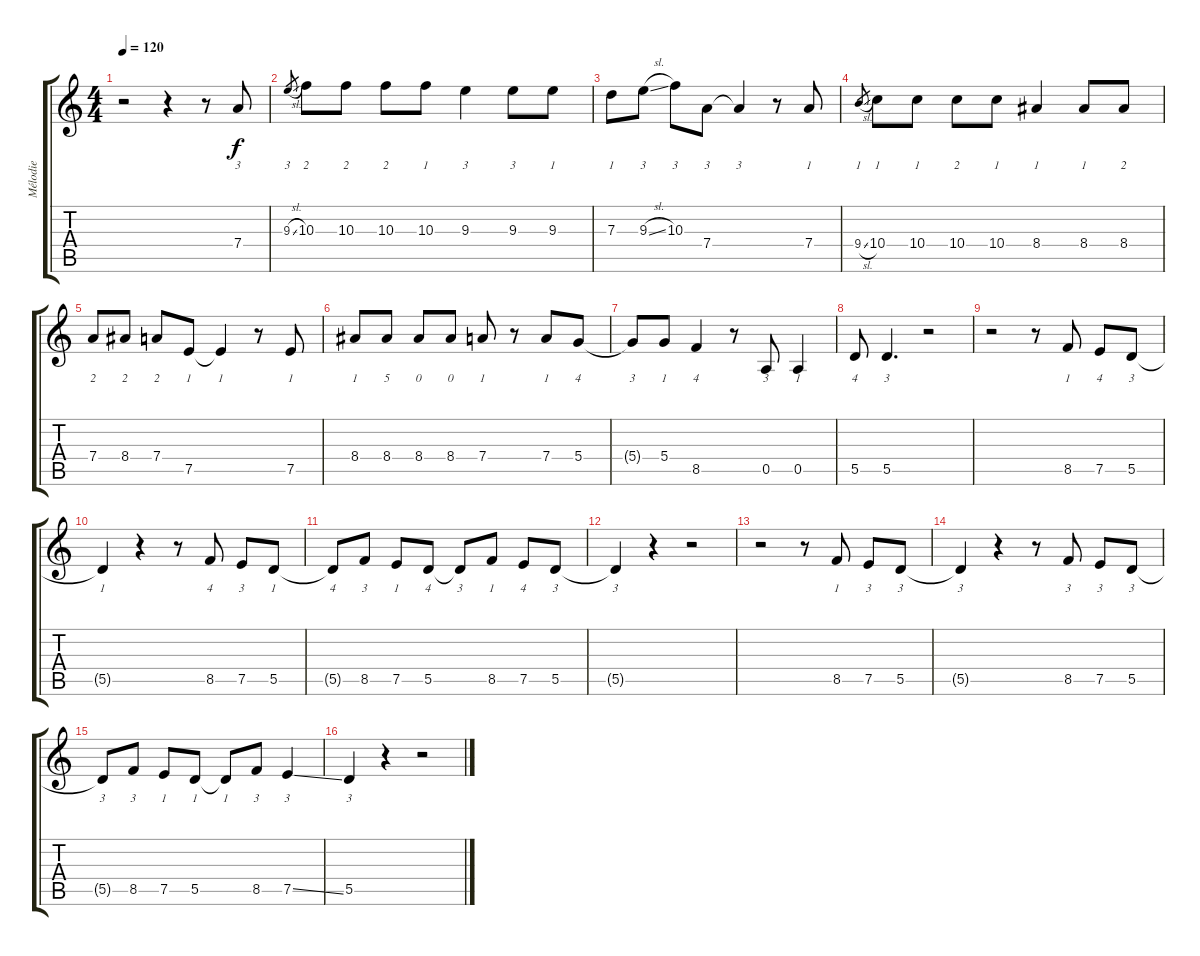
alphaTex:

\track ("Mélodie" "Mélodie") {instrument electricguitarjazz}
\staff {score tabs}
\tuning (E4 B3 G3 D3 A2 E2) {hide}
\ts (4 4)
\tempo 120
\clef g2
\ks c
r.2{dy f} r.4 r.8 7.4.8{lyrics (0 "3") lyrics (1 "") lyrics (2 "") lyrics (3 "") lyrics (4 "")} |
9.3{sl}.8{lyrics (0 "3") lyrics (1 "") lyrics (2 "") lyrics (3 "") lyrics (4 "") gr} 10.3.8{lyrics (0 "2") lyrics (1 "") lyrics (2 "") lyrics (3 "") lyrics (4 "")} 10.3.8{lyrics (0 "2") lyrics (1 "") lyrics (2 "") lyrics (3 "") lyrics (4 "")} 10.3.8{lyrics (0 "2") lyrics (1 "") lyrics (2 "") lyrics (3 "") lyrics (4 "")} 10.3.8{lyrics (0 "1") lyrics (1 "") lyrics (2 "") lyrics (3 "") lyrics (4 "")} 9.3.4{lyrics (0 "3") lyrics (1 "") lyrics (2 "") lyrics (3 "") lyrics (4 "")} 9.3.8{lyrics (0 "3") lyrics (1 "") lyrics (2 "") lyrics (3 "") lyrics (4 "")} 9.3.8{lyrics (0 "1") lyrics (1 "") lyrics (2 "") lyrics (3 "") lyrics (4 "")} |
7.3.8{lyrics (0 "1") lyrics (1 "") lyrics (2 "") lyrics (3 "") lyrics (4 "")} 9.3{sl}.8{lyrics (0 "3") lyrics (1 "") lyrics (2 "") lyrics (3 "") lyrics (4 "")} 10.3.8{lyrics (0 "3") lyrics (1 "") lyrics (2 "") lyrics (3 "") lyrics (4 "")} 7.4.8{lyrics (0 "3") lyrics (1 "") lyrics (2 "") lyrics (3 "") lyrics (4 "")} 7.4{t}.4{lyrics (0 "3") lyrics (1 "") lyrics (2 "") lyrics (3 "") lyrics (4 "")} r.8 7.4.8{lyrics (0 "1") lyrics (1 "") lyrics (2 "") lyrics (3 "") lyrics (4 "")} |
9.4{sl}.8{lyrics (0 "1") lyrics (1 "") lyrics (2 "") lyrics (3 "") lyrics (4 "") gr} 10.4.8{lyrics (0 "1") lyrics (1 "") lyrics (2 "") lyrics (3 "") lyrics (4 "")} 10.4.8{lyrics (0 "1") lyrics (1 "") lyrics (2 "") lyrics (3 "") lyrics (4 "")} 10.4.8{lyrics (0 "2") lyrics (1 "") lyrics (2 "") lyrics (3 "") lyrics (4 "")} 10.4.8{lyrics (0 "1") lyrics (1 "") lyrics (2 "") lyrics (3 "") lyrics (4 "")} 8.4.4{lyrics (0 "1") lyrics (1 "") lyrics (2 "") lyrics (3 "") lyrics (4 "")} 8.4.8{lyrics (0 "1") lyrics (1 "") lyrics (2 "") lyrics (3 "") lyrics (4 "")} 8.4.8{lyrics (0 "2") lyrics (1 "") lyrics (2 "") lyrics (3 "") lyrics (4 "")} |
7.4.8{lyrics (0 "2") lyrics (1 "") lyrics (2 "") lyrics (3 "") lyrics (4 "")} 8.4.8{lyrics (0 "2") lyrics (1 "") lyrics (2 "") lyrics (3 "") lyrics (4 "")} 7.4.8{lyrics (0 "2") lyrics (1 "") lyrics (2 "") lyrics (3 "") lyrics (4 "")} 7.5.8{lyrics (0 "1") lyrics (1 "") lyrics (2 "") lyrics (3 "") lyrics (4 "")} 7.5{t}.4{lyrics (0 "1") lyrics (1 "") lyrics (2 "") lyrics (3 "") lyrics (4 "")} r.8 7.5.8{lyrics (0 "1") lyrics (1 "") lyrics (2 "") lyrics (3 "") lyrics (4 "")} |
8.4.8{lyrics (0 "1") lyrics (1 "") lyrics (2 "") lyrics (3 "") lyrics (4 "")} 8.4.8{lyrics (0 "5") lyrics (1 "") lyrics (2 "") lyrics (3 "") lyrics (4 "")} 8.4.8{lyrics (0 "0") lyrics (1 "") lyrics (2 "") lyrics (3 "") lyrics (4 "")} 8.4.8{lyrics (0 "0") lyrics (1 "") lyrics (2 "") lyrics (3 "") lyrics (4 "")} 7.4.8{lyrics (0 "1") lyrics (1 "") lyrics (2 "") lyrics (3 "") lyrics (4 "")} r.8 7.4.8{lyrics (0 "1") lyrics (1 "") lyrics (2 "") lyrics (3 "") lyrics (4 "")} 5.4.8{lyrics (0 "4") lyrics (1 "") lyrics (2 "") lyrics (3 "") lyrics (4 "")} |
5.4{t}.8{lyrics (0 "3") lyrics (1 "") lyrics (2 "") lyrics (3 "") lyrics (4 "")} 5.4.8{lyrics (0 "1") lyrics (1 "") lyrics (2 "") lyrics (3 "") lyrics (4 "")} 8.5.4{lyrics (0 "4") lyrics (1 "") lyrics (2 "") lyrics (3 "") lyrics (4 "")} r.8 0.5.8{lyrics (0 "3") lyrics (1 "") lyrics (2 "") lyrics (3 "") lyrics (4 "")} 0.5.4{lyrics (0 "1") lyrics (1 "") lyrics (2 "") lyrics (3 "") lyrics (4 "")} |
5.5.8{lyrics (0 "4") lyrics (1 "") lyrics (2 "") lyrics (3 "") lyrics (4 "")} 5.5.4{d lyrics (0 "3") lyrics (1 "") lyrics (2 "") lyrics (3 "") lyrics (4 "")} r.2 |
r.2 r.8 8.5.8{lyrics (0 "1") lyrics (1 "") lyrics (2 "") lyrics (3 "") lyrics (4 "")} 7.5.8{lyrics (0 "4") lyrics (1 "") lyrics (2 "") lyrics (3 "") lyrics (4 "")} 5.5.8{lyrics (0 "3") lyrics (1 "") lyrics (2 "") lyrics (3 "") lyrics (4 "")} |
5.5{t}.4{lyrics (0 "1") lyrics (1 "") lyrics (2 "") lyrics (3 "") lyrics (4 "")} r.4 r.8 8.5.8{lyrics (0 "4") lyrics (1 "") lyrics (2 "") lyrics (3 "") lyrics (4 "")} 7.5.8{lyrics (0 "3") lyrics (1 "") lyrics (2 "") lyrics (3 "") lyrics (4 "")} 5.5.8{lyrics (0 "1") lyrics (1 "") lyrics (2 "") lyrics (3 "") lyrics (4 "")} |
5.5{t}.8{lyrics (0 "4") lyrics (1 "") lyrics (2 "") lyrics (3 "") lyrics (4 "")} 8.5.8{lyrics (0 "3") lyrics (1 "") lyrics (2 "") lyrics (3 "") lyrics (4 "")} 7.5.8{lyrics (0 "1") lyrics (1 "") lyrics (2 "") lyrics (3 "") lyrics (4 "")} 5.5.8{lyrics (0 "4") lyrics (1 "") lyrics (2 "") lyrics (3 "") lyrics (4 "")} 5.5{t}.8{lyrics (0 "3") lyrics (1 "") lyrics (2 "") lyrics (3 "") lyrics (4 "")} 8.5.8{lyrics (0 "1") lyrics (1 "") lyrics (2 "") lyrics (3 "") lyrics (4 "")} 7.5.8{lyrics (0 "4") lyrics (1 "") lyrics (2 "") lyrics (3 "") lyrics (4 "")} 5.5.8{lyrics (0 "3") lyrics (1 "") lyrics (2 "") lyrics (3 "") lyrics (4 "")} |
5.5{t}.4{lyrics (0 "3") lyrics (1 "") lyrics (2 "") lyrics (3 "") lyrics (4 "")} r.4 r.2 |
r.2 r.8 8.5.8{lyrics (0 "1") lyrics (1 "") lyrics (2 "") lyrics (3 "") lyrics (4 "")} 7.5.8{lyrics (0 "3") lyrics (1 "") lyrics (2 "") lyrics (3 "") lyrics (4 "")} 5.5.8{lyrics (0 "3") lyrics (1 "") lyrics (2 "") lyrics (3 "") lyrics (4 "")} |
5.5{t}.4{lyrics (0 "3") lyrics (1 "") lyrics (2 "") lyrics (3 "") lyrics (4 "")} r.4 r.8 8.5.8{lyrics (0 "3") lyrics (1 "") lyrics (2 "") lyrics (3 "") lyrics (4 "")} 7.5.8{lyrics (0 "3") lyrics (1 "") lyrics (2 "") lyrics (3 "") lyrics (4 "")} 5.5.8{lyrics (0 "3") lyrics (1 "") lyrics (2 "") lyrics (3 "") lyrics (4 "")} |
5.5{t}.8{lyrics (0 "3") lyrics (1 "") lyrics (2 "") lyrics (3 "") lyrics (4 "")} 8.5.8{lyrics (0 "3") lyrics (1 "") lyrics (2 "") lyrics (3 "") lyrics (4 "")} 7.5.8{lyrics (0 "1") lyrics (1 "") lyrics (2 "") lyrics (3 "") lyrics (4 "")} 5.5.8{lyrics (0 "1") lyrics (1 "") lyrics (2 "") lyrics (3 "") lyrics (4 "")} 5.5{t}.8{lyrics (0 "1") lyrics (1 "") lyrics (2 "") lyrics (3 "") lyrics (4 "")} 8.5.8{lyrics (0 "3") lyrics (1 "") lyrics (2 "") lyrics (3 "") lyrics (4 "")} 7.5{ss}.4{lyrics (0 "3") lyrics (1 "") lyrics (2 "") lyrics (3 "") lyrics (4 "")} |
5.5.4{lyrics (0 "3") lyrics (1 "") lyrics (2 "") lyrics (3 "") lyrics (4 "")} r.4 r.2
